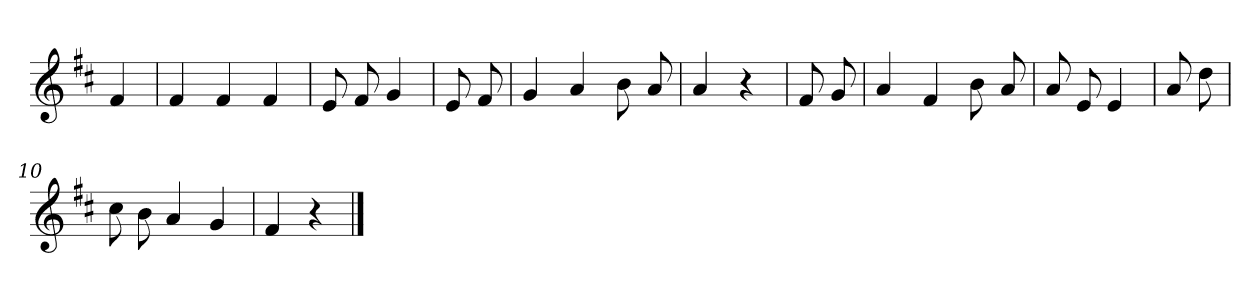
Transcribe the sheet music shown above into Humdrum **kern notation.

**kern
*part1
*staff1
*clefG2
*k[f#c#]
*D:
=
4f#
=1
4f#
4f#
4f#
=2
8e
8f#
4g
=3
8e
8f#
=4
4g
4a
8b
8a
=5
4a
4r
=6
8f#
8g
=7
4a
4f#
8b
8a
=8
8a
8e
4e
=9
8a
8dd
=10
8cc#
8b
4a
4g
=11
4f#
4r
==
*-
